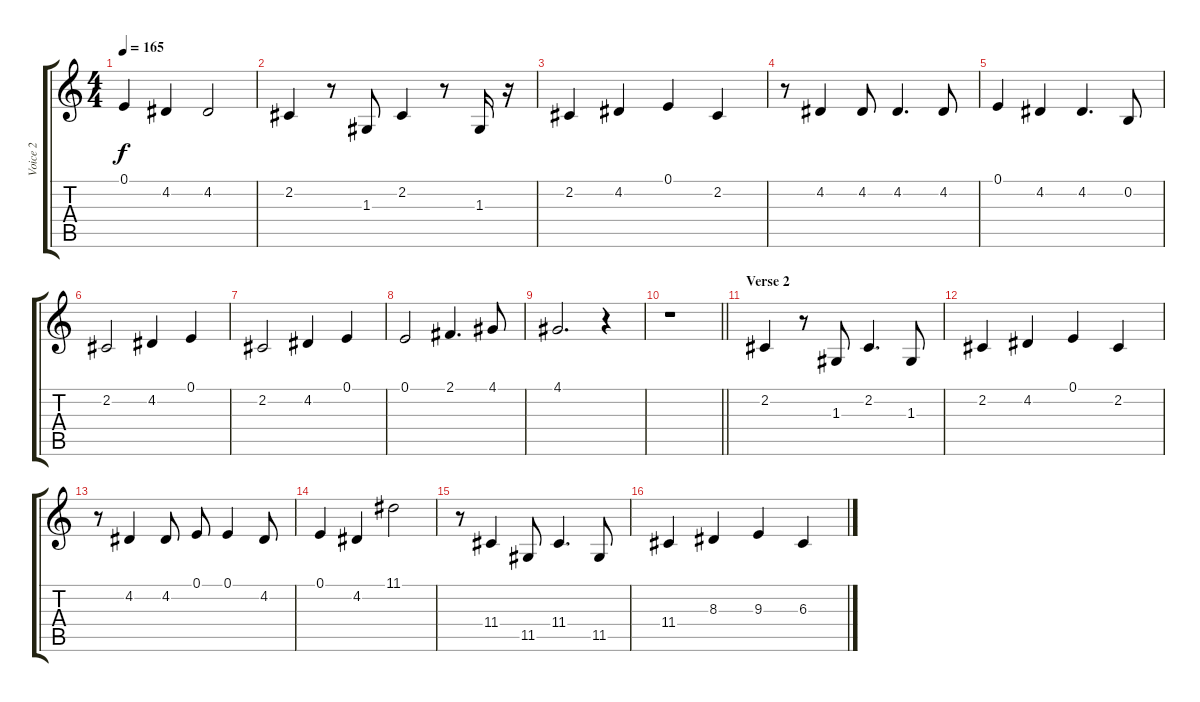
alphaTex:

\track ("Voice 2" "Voice 2") {instrument trumpet}
\staff {score tabs}
\tuning (E4 B3 G3 D3 A2 E2) {hide}
\ts (4 4)
\tempo 165
\clef g2
\ks c
0.1.4{dy f} 4.2.4 4.2.2 |
2.2.4 r.8 1.3.8 2.2.4 r.8 1.3.16 r.16 |
2.2.4 4.2.4 0.1.4 2.2.4 |
r.8 4.2.4 4.2.8 4.2.4{d} 4.2.8 |
0.1.4 4.2.4 4.2.4{d} 0.2.8 |
2.2.2 4.2.4 0.1.4 |
2.2.2 4.2.4 0.1.4 |
0.1.2 2.1.4{d} 4.1.8 |
4.1.2{d} r.4 |
\barLineRight lightlight
r.1 |
\section ("" "Verse 2")
2.2.4 r.8 1.3.8 2.2.4{d} 1.3.8 |
2.2.4 4.2.4 0.1.4 2.2.4 |
r.8 4.2.4 4.2.8 0.1.8 0.1.4 4.2.8 |
0.1.4 4.2.4 11.1.2 |
r.8 11.4.4 11.5.8 11.4.4{d} 11.5.8 |
11.4.4 8.3.4 9.3.4 6.3.4
